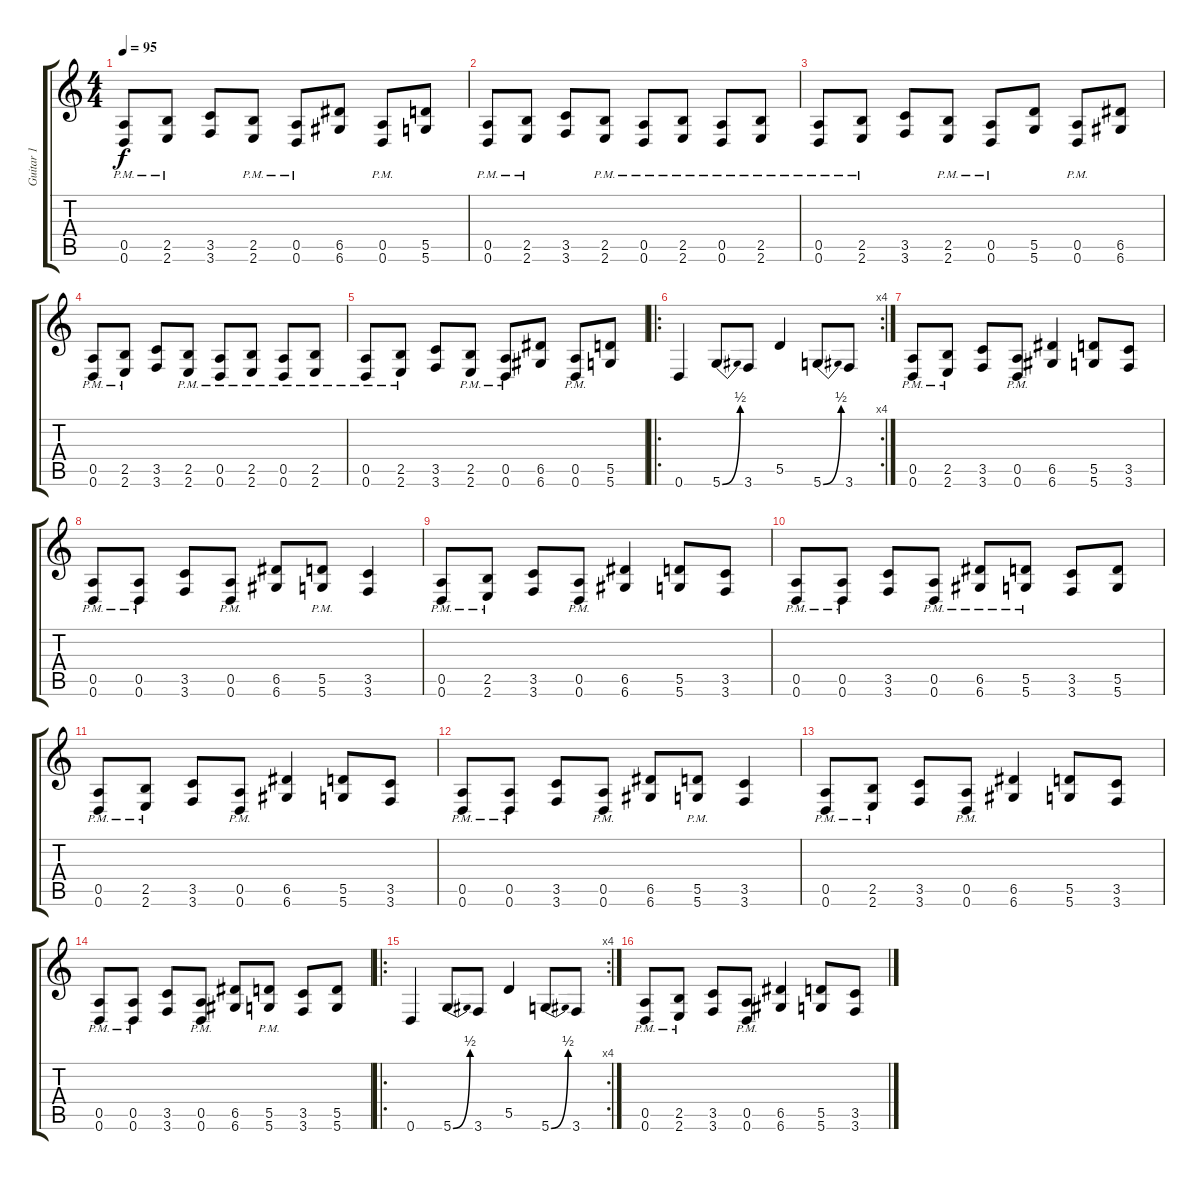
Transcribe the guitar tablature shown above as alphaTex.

\track ("Guitar 1" "Guitar 1") {instrument distortionguitar}
\staff {score tabs}
\tuning (E4 B3 G3 D3 A2 D2) {hide}
\ts (4 4)
\tempo 95
\clef g2
\ks c
(0.5{pm} 0.6{pm}).8{dy f} (2.5{pm} 2.6{pm}).8 (3.5 3.6).8 (2.5{pm} 2.6{pm}).8 (0.5{pm} 0.6{pm}).8 (6.5 6.6).8 (0.5{pm} 0.6{pm}).8 (5.5 5.6).8 |
(0.5{pm} 0.6{pm}).8 (2.5{pm} 2.6{pm}).8 (3.5 3.6).8 (2.5{pm} 2.6{pm}).8 (0.5{pm} 0.6{pm}).8 (2.5{pm} 2.6{pm}).8 (0.5{pm} 0.6{pm}).8 (2.5{pm} 2.6{pm}).8 |
(0.5{pm} 0.6{pm}).8 (2.5{pm} 2.6{pm}).8 (3.5 3.6).8 (2.5{pm} 2.6{pm}).8 (0.5{pm} 0.6{pm}).8 (5.5 5.6).8 (0.5{pm} 0.6{pm}).8 (6.5 6.6).8 |
(0.5{pm} 0.6{pm}).8 (2.5{pm} 2.6{pm}).8 (3.5 3.6).8 (2.5{pm} 2.6{pm}).8 (0.5{pm} 0.6{pm}).8 (2.5{pm} 2.6{pm}).8 (0.5{pm} 0.6{pm}).8 (2.5{pm} 2.6{pm}).8 |
(0.5{pm} 0.6{pm}).8 (2.5{pm} 2.6{pm}).8 (3.5 3.6).8 (2.5{pm} 2.6{pm}).8 (0.5{pm} 0.6{pm}).8 (6.5 6.6).8 (0.5{pm} 0.6{pm}).8 (5.5 5.6).8 |
\ro
\rc 4
0.6.4 5.6{be (bend 0 0 60 2)}.8 3.6.8 5.5.4 5.6{be (bend 0 0 60 2)}.8 3.6.8 |
(0.5{pm} 0.6{pm}).8 (2.5{pm} 2.6{pm}).8 (3.5 3.6).8 (0.5{pm} 0.6{pm}).8 (6.5 6.6).4 (5.5 5.6).8 (3.5 3.6).8 |
(0.5{pm} 0.6{pm}).8 (0.5{pm} 0.6{pm}).8 (3.5 3.6).8 (0.5{pm} 0.6{pm}).8 (6.5 6.6).8 (5.5{pm} 5.6{pm}).8 (3.5 3.6).4 |
(0.5{pm} 0.6{pm}).8 (2.5{pm} 2.6{pm}).8 (3.5 3.6).8 (0.5{pm} 0.6{pm}).8 (6.5 6.6).4 (5.5 5.6).8 (3.5 3.6).8 |
(0.5{pm} 0.6{pm}).8 (0.5{pm} 0.6{pm}).8 (3.5 3.6).8 (0.5{pm} 0.6{pm}).8 (6.5{pm} 6.6{pm}).8 (5.5{pm} 5.6{pm}).8 (3.5 3.6).8 (5.5 5.6).8 |
(0.5{pm} 0.6{pm}).8 (2.5{pm} 2.6{pm}).8 (3.5 3.6).8 (0.5{pm} 0.6{pm}).8 (6.5 6.6).4 (5.5 5.6).8 (3.5 3.6).8 |
(0.5{pm} 0.6{pm}).8 (0.5{pm} 0.6{pm}).8 (3.5 3.6).8 (0.5{pm} 0.6{pm}).8 (6.5 6.6).8 (5.5{pm} 5.6{pm}).8 (3.5 3.6).4 |
(0.5{pm} 0.6{pm}).8 (2.5{pm} 2.6{pm}).8 (3.5 3.6).8 (0.5{pm} 0.6{pm}).8 (6.5 6.6).4 (5.5 5.6).8 (3.5 3.6).8 |
(0.5{pm} 0.6{pm}).8 (0.5{pm} 0.6{pm}).8 (3.5 3.6).8 (0.5{pm} 0.6{pm}).8 (6.5 6.6).8 (5.5{pm} 5.6{pm}).8 (3.5 3.6).8 (5.5 5.6).8 |
\ro
\rc 4
0.6.4 5.6{be (bend 0 0 60 2)}.8 3.6.8 5.5.4 5.6{be (bend 0 0 60 2)}.8 3.6.8 |
(0.5{pm} 0.6{pm}).8 (2.5{pm} 2.6{pm}).8 (3.5 3.6).8 (0.5{pm} 0.6{pm}).8 (6.5 6.6).4 (5.5 5.6).8 (3.5 3.6).8
